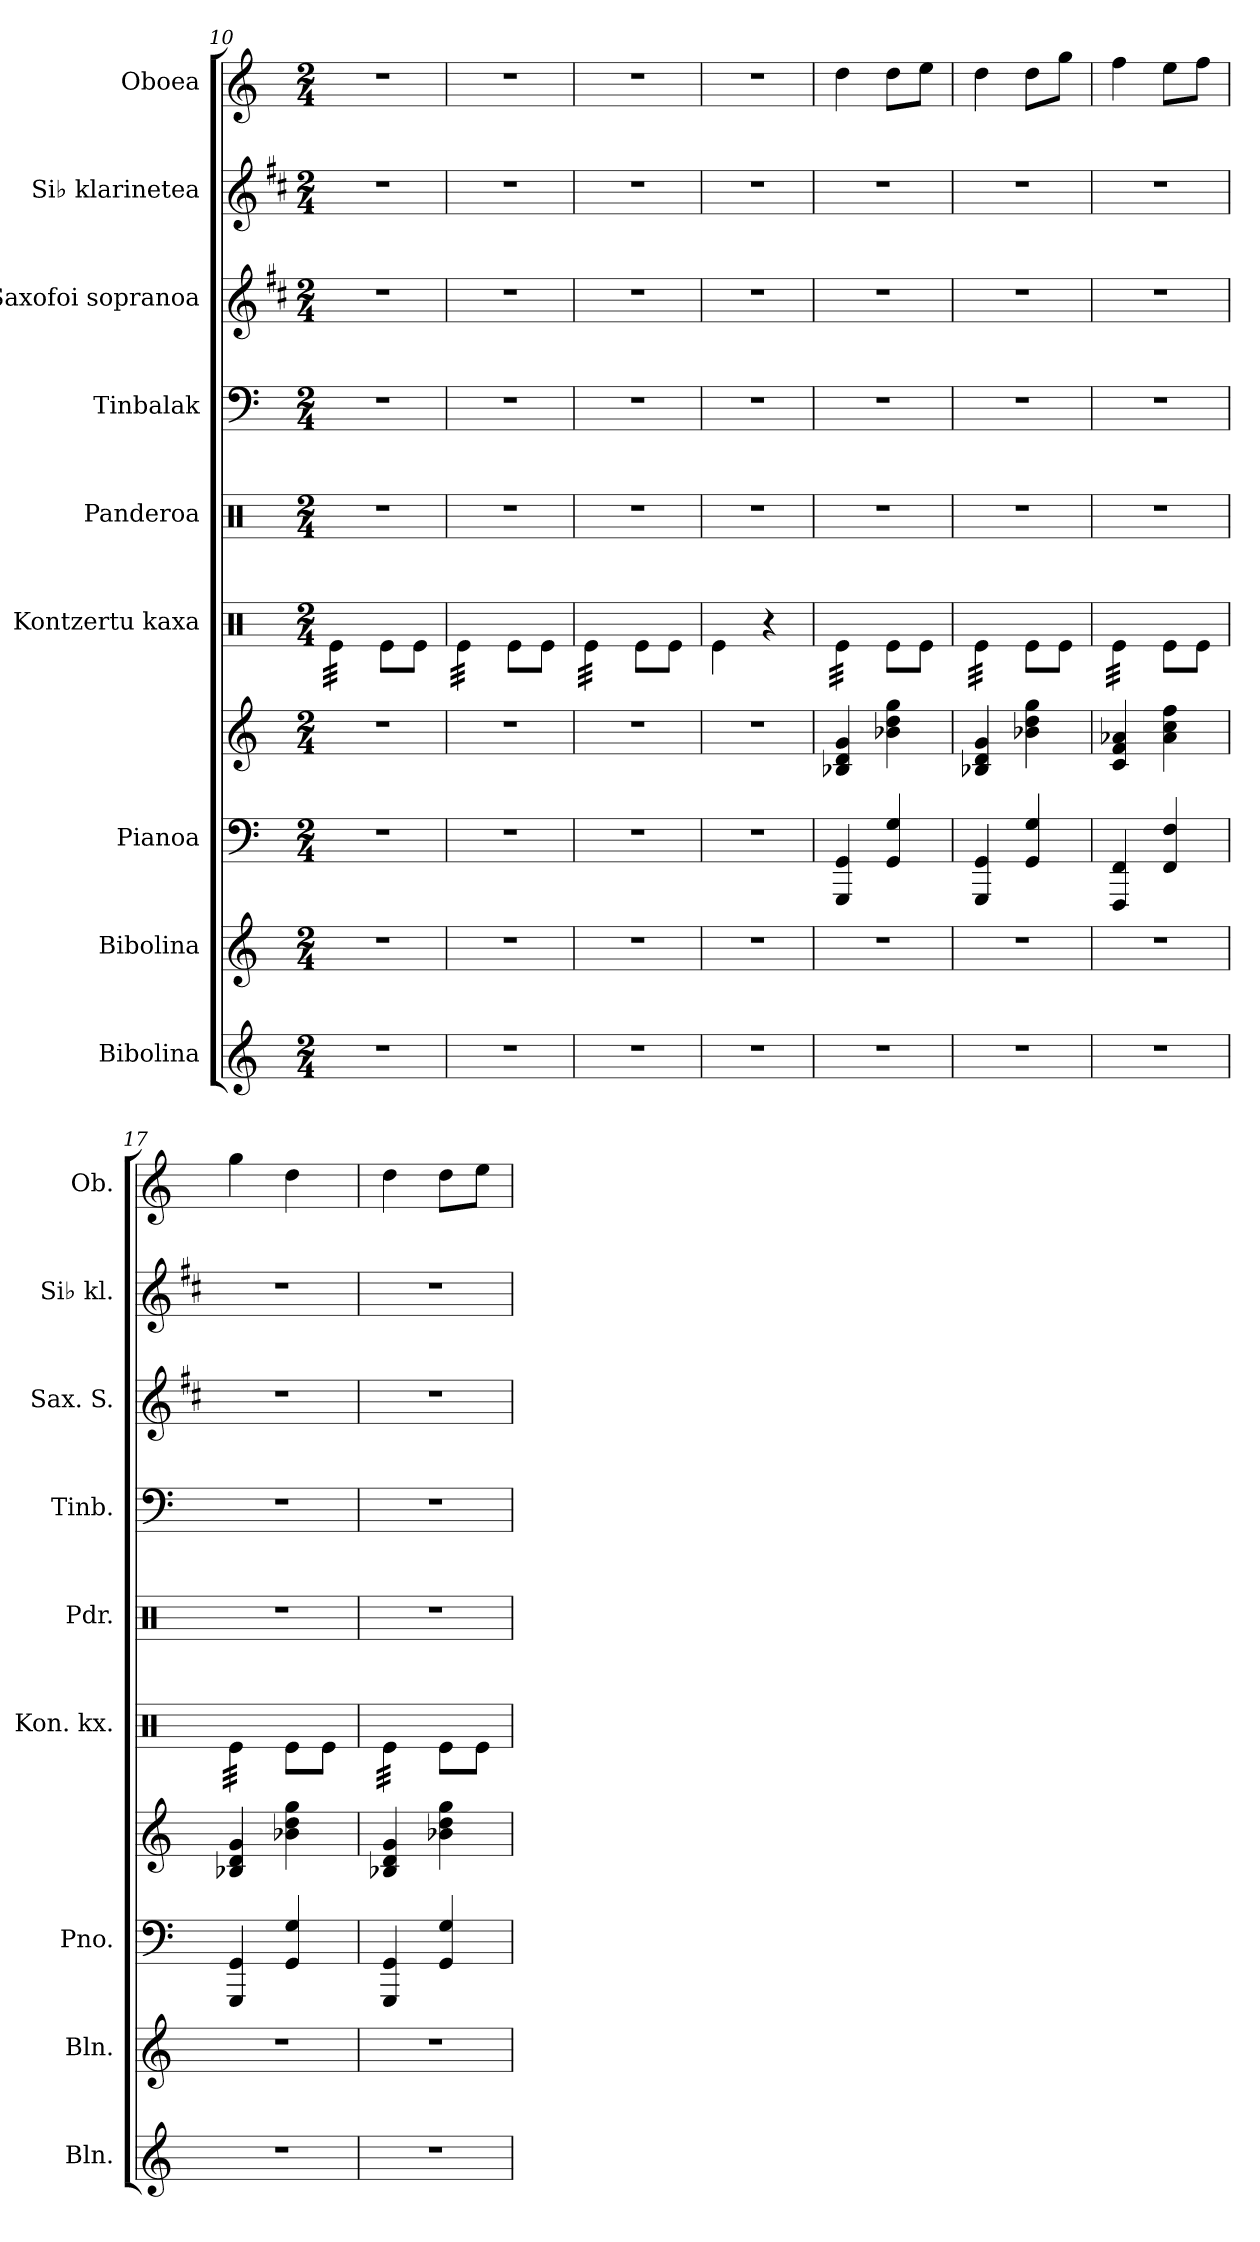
**kern	**kern	**kern	**kern	**kern	**kern	**kern	**kern	**kern	**kern
*part9	*part8	*part7	*part7	*part6	*part5	*part4	*part3	*part2	*part1
*staff10	*staff9	*staff8	*staff7	*staff6	*staff5	*staff4	*staff3	*staff2	*staff1
*I"Bibolina	*I"Bibolina	*I"Pianoa	*	*I"Kontzertu kaxa	*I"Panderoa	*I"Tinbalak	*I"Saxofoi sopranoa	*I"Si♭ klarinetea	*I"Oboea
*I'Bln.	*I'Bln.	*I'Pno.	*	*I'Kon. kx.	*I'Pdr.	*I'Tinb.	*I'Sax. S.	*I'Si♭ kl.	*I'Ob.
*clefG2	*clefG2	*clefF4	*clefG2	*clefX	*clefX	*clefF4	*clefG2	*clefG2	*clefG2
*	*	*	*	*	*	*	*ITrd1c2	*ITrd1c2	*
*k[]	*k[]	*k[]	*k[]	*k[]	*k[]	*k[]	*k[]	*k[]	*k[]
*M2/4	*M2/4	*M2/4	*M2/4	*M2/4	*M2/4	*M2/4	*M2/4	*M2/4	*M2/4
=10	=10	=10	=10	=10	=10	=10	=10	=10	=10
*	*	*	*	*tremolo	*	*	*	*	*
2r	2r	2r	2r	32Re\LLL	2r	2r	2r	2r	2r
.	.	.	.	32Re\	.	.	.	.	.
.	.	.	.	32Re\	.	.	.	.	.
.	.	.	.	32Re\	.	.	.	.	.
.	.	.	.	32Re\	.	.	.	.	.
.	.	.	.	32Re\	.	.	.	.	.
.	.	.	.	32Re\	.	.	.	.	.
.	.	.	.	32Re\JJJ	.	.	.	.	.
*	*	*	*	*Xtremolo	*	*	*	*	*
.	.	.	.	8Re\L	.	.	.	.	.
.	.	.	.	8Re\J	.	.	.	.	.
=11	=11	=11	=11	=11	=11	=11	=11	=11	=11
*	*	*	*	*tremolo	*	*	*	*	*
2r	2r	2r	2r	32Re\LLL	2r	2r	2r	2r	2r
.	.	.	.	32Re\	.	.	.	.	.
.	.	.	.	32Re\	.	.	.	.	.
.	.	.	.	32Re\	.	.	.	.	.
.	.	.	.	32Re\	.	.	.	.	.
.	.	.	.	32Re\	.	.	.	.	.
.	.	.	.	32Re\	.	.	.	.	.
.	.	.	.	32Re\JJJ	.	.	.	.	.
*	*	*	*	*Xtremolo	*	*	*	*	*
.	.	.	.	8Re\L	.	.	.	.	.
.	.	.	.	8Re\J	.	.	.	.	.
=12	=12	=12	=12	=12	=12	=12	=12	=12	=12
*	*	*	*	*tremolo	*	*	*	*	*
2r	2r	2r	2r	32Re\LLL	2r	2r	2r	2r	2r
.	.	.	.	32Re\	.	.	.	.	.
.	.	.	.	32Re\	.	.	.	.	.
.	.	.	.	32Re\	.	.	.	.	.
.	.	.	.	32Re\	.	.	.	.	.
.	.	.	.	32Re\	.	.	.	.	.
.	.	.	.	32Re\	.	.	.	.	.
.	.	.	.	32Re\JJJ	.	.	.	.	.
*	*	*	*	*Xtremolo	*	*	*	*	*
.	.	.	.	8Re\L	.	.	.	.	.
.	.	.	.	8Re\J	.	.	.	.	.
=13	=13	=13	=13	=13	=13	=13	=13	=13	=13
2r	2r	2r	2r	4Re\	2r	2r	2r	2r	2r
.	.	.	.	4r	.	.	.	.	.
=14	=14	=14	=14	=14	=14	=14	=14	=14	=14
*	*	*	*	*tremolo	*	*	*	*	*
2r	2r	4GGG/ 4GG/	4B-X/ 4d/ 4g/	32Re\LLL	2r	2r	2r	2r	4dd\
.	.	.	.	32Re\	.	.	.	.	.
.	.	.	.	32Re\	.	.	.	.	.
.	.	.	.	32Re\	.	.	.	.	.
.	.	.	.	32Re\	.	.	.	.	.
.	.	.	.	32Re\	.	.	.	.	.
.	.	.	.	32Re\	.	.	.	.	.
.	.	.	.	32Re\JJJ	.	.	.	.	.
*	*	*	*	*Xtremolo	*	*	*	*	*
.	.	4GG/ 4G/	4b-X\ 4dd\ 4gg\	8Re\L	.	.	.	.	8dd\L
.	.	.	.	8Re\J	.	.	.	.	8ee\J
=15	=15	=15	=15	=15	=15	=15	=15	=15	=15
*	*	*	*	*tremolo	*	*	*	*	*
2r	2r	4GGG/ 4GG/	4B-X/ 4d/ 4g/	32Re\LLL	2r	2r	2r	2r	4dd\
.	.	.	.	32Re\	.	.	.	.	.
.	.	.	.	32Re\	.	.	.	.	.
.	.	.	.	32Re\	.	.	.	.	.
.	.	.	.	32Re\	.	.	.	.	.
.	.	.	.	32Re\	.	.	.	.	.
.	.	.	.	32Re\	.	.	.	.	.
.	.	.	.	32Re\JJJ	.	.	.	.	.
*	*	*	*	*Xtremolo	*	*	*	*	*
.	.	4GG/ 4G/	4b-X\ 4dd\ 4gg\	8Re\L	.	.	.	.	8dd\L
.	.	.	.	8Re\J	.	.	.	.	8gg\J
=16	=16	=16	=16	=16	=16	=16	=16	=16	=16
*	*	*	*	*tremolo	*	*	*	*	*
2r	2r	4FFF/ 4FF/	4c/ 4f/ 4a-X/	32Re\LLL	2r	2r	2r	2r	4ff\
.	.	.	.	32Re\	.	.	.	.	.
.	.	.	.	32Re\	.	.	.	.	.
.	.	.	.	32Re\	.	.	.	.	.
.	.	.	.	32Re\	.	.	.	.	.
.	.	.	.	32Re\	.	.	.	.	.
.	.	.	.	32Re\	.	.	.	.	.
.	.	.	.	32Re\JJJ	.	.	.	.	.
*	*	*	*	*Xtremolo	*	*	*	*	*
.	.	4FF/ 4F/	4a-\ 4cc\ 4ff\	8Re\L	.	.	.	.	8ee\L
.	.	.	.	8Re\J	.	.	.	.	8ff\J
=17	=17	=17	=17	=17	=17	=17	=17	=17	=17
*	*	*	*	*tremolo	*	*	*	*	*
2r	2r	4GGG/ 4GG/	4B-X/ 4d/ 4g/	32Re\LLL	2r	2r	2r	2r	4gg\
.	.	.	.	32Re\	.	.	.	.	.
.	.	.	.	32Re\	.	.	.	.	.
.	.	.	.	32Re\	.	.	.	.	.
.	.	.	.	32Re\	.	.	.	.	.
.	.	.	.	32Re\	.	.	.	.	.
.	.	.	.	32Re\	.	.	.	.	.
.	.	.	.	32Re\JJJ	.	.	.	.	.
*	*	*	*	*Xtremolo	*	*	*	*	*
.	.	4GG/ 4G/	4b-X\ 4dd\ 4gg\	8Re\L	.	.	.	.	4dd\
.	.	.	.	8Re\J	.	.	.	.	.
!!LO:PB:g=z
=18	=18	=18	=18	=18	=18	=18	=18	=18	=18
*	*	*	*	*tremolo	*	*	*	*	*
2r	2r	4GGG/ 4GG/	4B-X/ 4d/ 4g/	32Re\LLL	2r	2r	2r	2r	4dd\
.	.	.	.	32Re\	.	.	.	.	.
.	.	.	.	32Re\	.	.	.	.	.
.	.	.	.	32Re\	.	.	.	.	.
.	.	.	.	32Re\	.	.	.	.	.
.	.	.	.	32Re\	.	.	.	.	.
.	.	.	.	32Re\	.	.	.	.	.
.	.	.	.	32Re\JJJ	.	.	.	.	.
*	*	*	*	*Xtremolo	*	*	*	*	*
.	.	4GG/ 4G/	4b-X\ 4dd\ 4gg\	8Re\L	.	.	.	.	8dd\L
.	.	.	.	8Re\J	.	.	.	.	8ee\J
=	=	=	=	=	=	=	=	=	=
*-	*-	*-	*-	*-	*-	*-	*-	*-	*-
